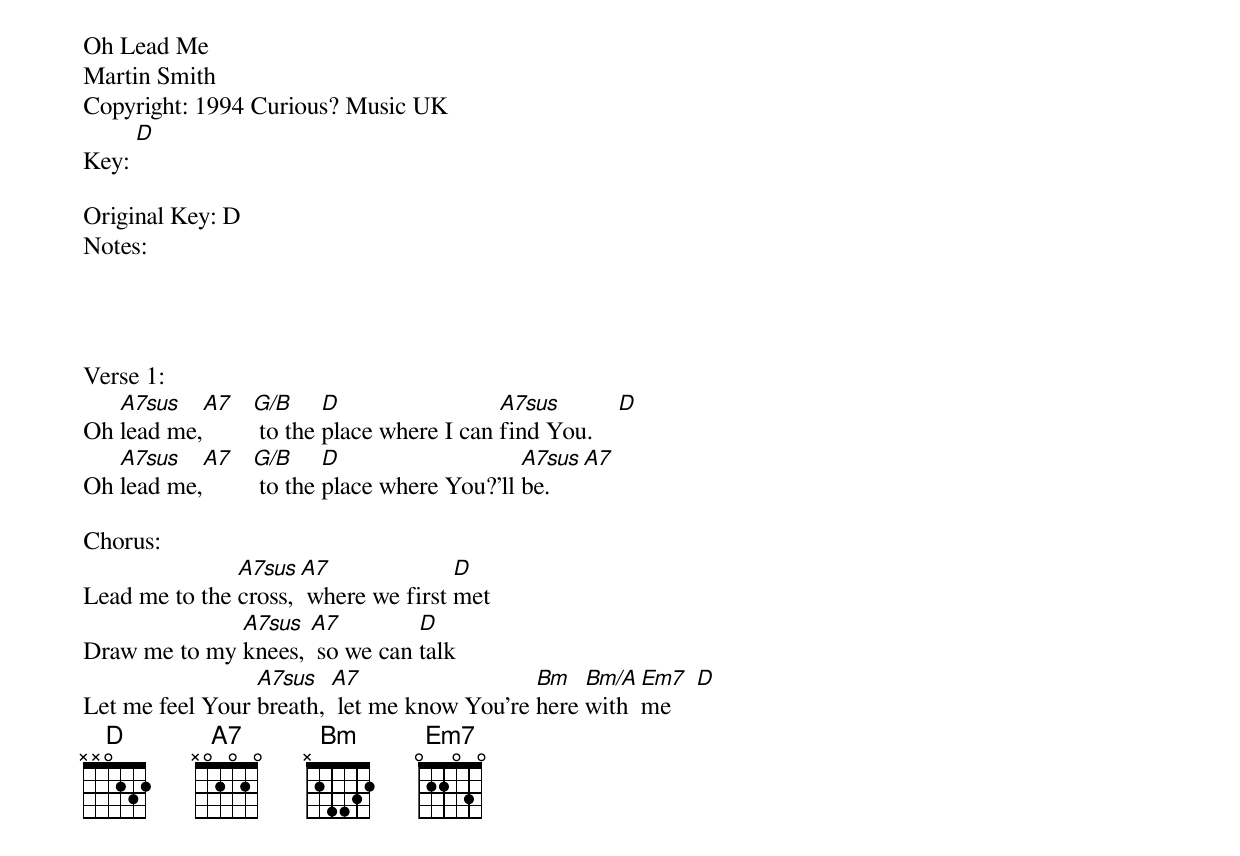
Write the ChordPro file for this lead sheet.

Oh Lead Me
Martin Smith
Copyright: 1994 Curious? Music UK
Key: [D]

Original Key: D
Notes:




Verse 1:
Oh [A7sus]lead me,[A7]   [G/B] to the [D]place where I can [A7sus]find You.    [D]
Oh [A7sus]lead me,[A7]   [G/B] to the [D]place where You?'ll [A7sus]be.    [A7]

Chorus:
Lead me to the [A7sus]cross, [A7] where we first [D]met
Draw me to my [A7sus]knees, [A7] so we can [D]talk
Let me feel Your [A7sus]breath, [A7] let me know You're [Bm]here [Bm/A]with  [Em7]me    [D]
